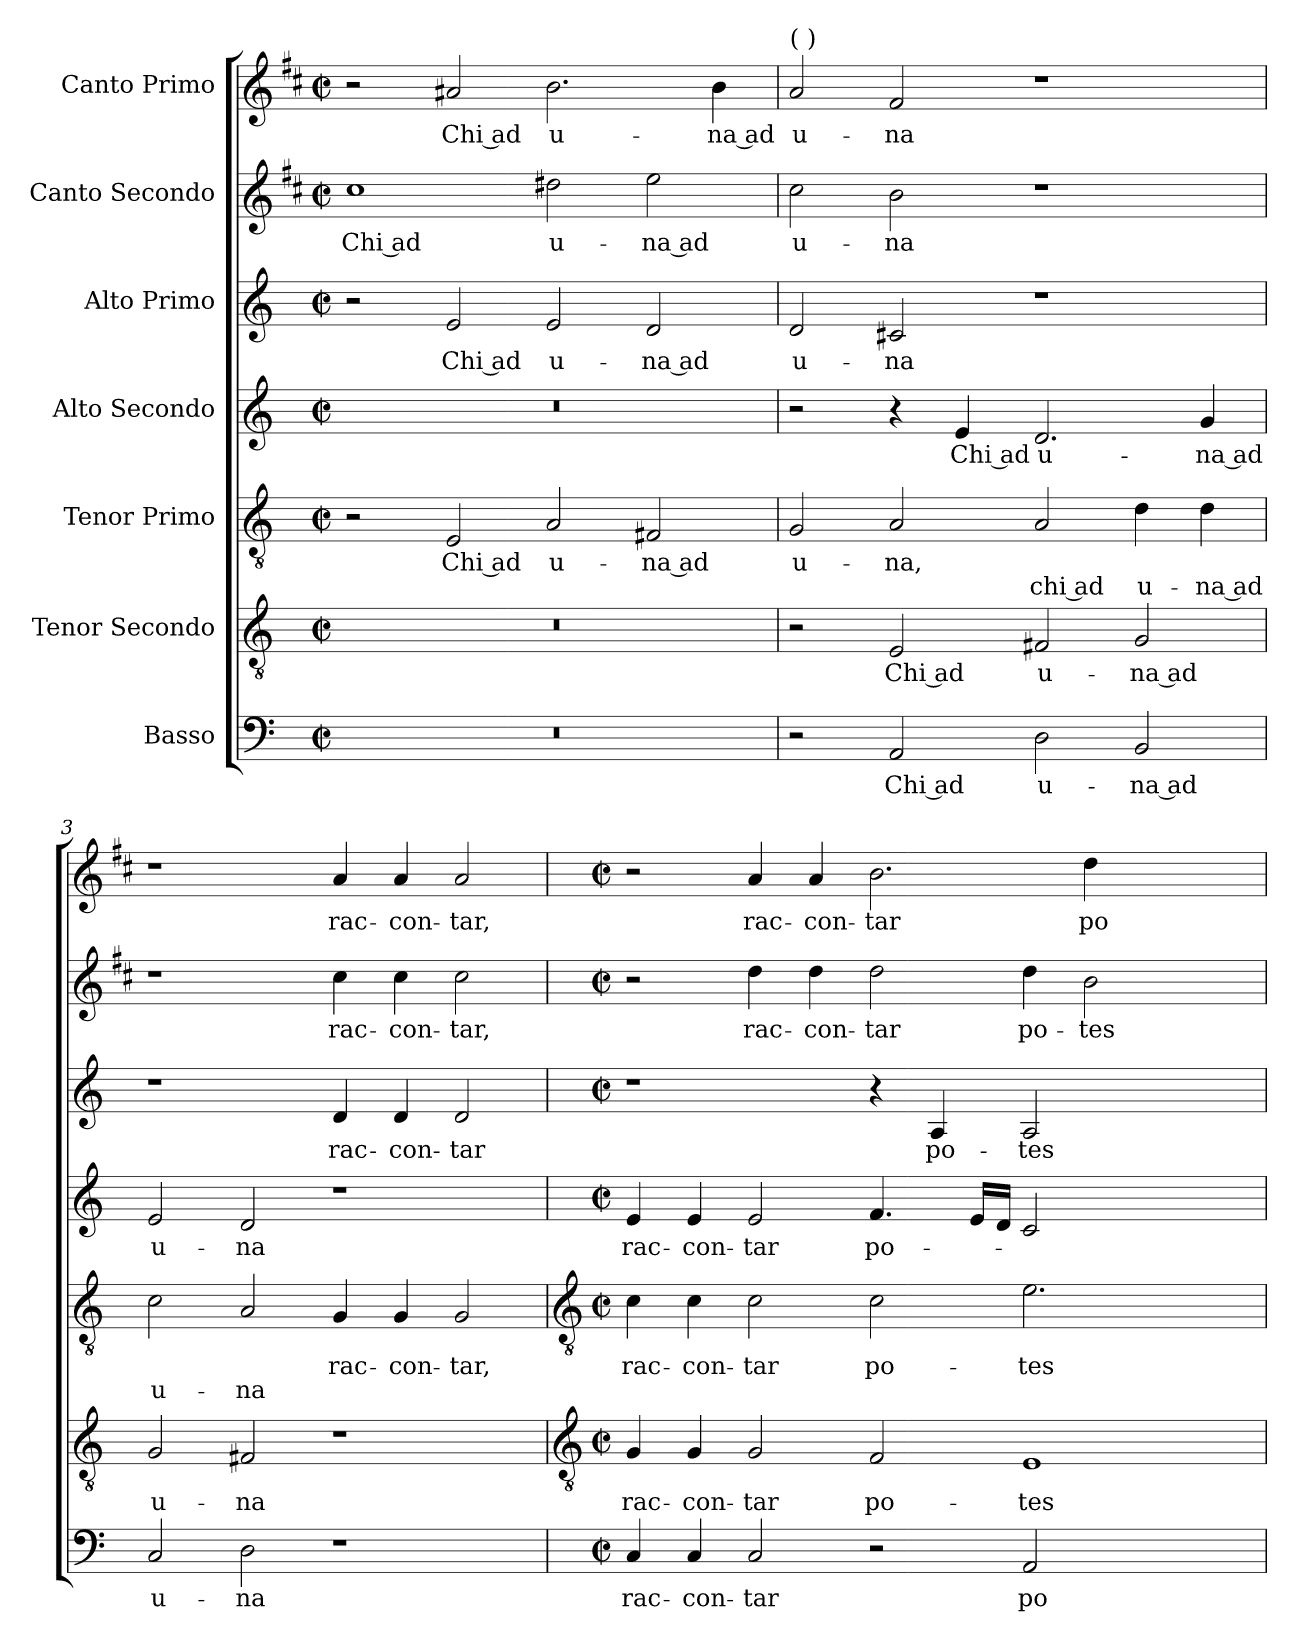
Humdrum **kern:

**kern	**text	**kern	**text	**kern	**text	**text	**kern	**text	**kern	**text	**kern	**text	**kern	**text
*part7	*part7	*part6	*part6	*part5	*part5	*part5	*part4	*part4	*part3	*part3	*part2	*part2	*part1	*part1
*staff7	*staff7	*staff6	*staff6	*staff5	*staff5	*staff5	*staff4	*staff4	*staff3	*staff3	*staff2	*staff2	*staff1	*staff1
*I"Basso	*	*I"Tenor Secondo	*	*I"Tenor Primo	*	*	*I"Alto Secondo	*	*I"Alto Primo	*	*I"Canto Secondo	*	*I"Canto Primo	*
*clefF4	*	*clefGv2	*	*clefGv2	*	*	*clefG2	*	*clefG2	*	*clefG2	*	*clefG2	*
*	*	*	*	*	*	*	*	*	*	*	*ITrd1c2	*	*ITrd1c2	*
*k[]	*	*k[]	*	*k[]	*	*	*k[]	*	*k[]	*	*k[]	*	*k[]	*
*C:	*	*C:	*	*C:	*	*	*C:	*	*C:	*	*C:	*	*C:	*
*M4/2	*	*M4/2	*	*M4/2	*	*	*M4/2	*	*M4/2	*	*M4/2	*	*M4/2	*
*met(c|)	*	*met(c|)	*	*met(c|)	*	*	*met(c|)	*	*met(c|)	*	*met(c|)	*	*met(c|)	*
=1	=1	=1	=1	=1	=1	=1	=1	=1	=1	=1	=1	=1	=1	=1
!	!	!	!	!	!	!	!	!	!	!	!	!LO:LY:b	!	!
0r	.	0r	.	2r	.	.	0r	.	2r	.	1b	Chi ad	2r	.
!	!	!	!	!	!LO:LY:b	!	!	!	!	!LO:LY:b	!	!	!	!LO:LY:b
.	.	.	.	2E	Chi ad	.	.	.	2e	Chi ad	.	.	2g#X	Chi ad
!	!	!	!	!	!LO:LY:b	!	!	!	!	!LO:LY:b	!	!LO:LY:b	!	!LO:LY:b
.	.	.	.	2A	u-	.	.	.	2e	u-	2cc#X	u-	2.a	u-
!	!	!	!	!	!LO:LY:b	!	!	!	!	!LO:LY:b	!	!LO:LY:b	!	!
.	.	.	.	2F#X	-na ad	.	.	.	2d	-na ad	2dd	-na ad	.	.
!	!	!	!	!	!	!	!	!	!	!	!	!	!	!LO:LY:b
.	.	.	.	.	.	.	.	.	.	.	.	.	4a	-na ad
=2	=2	=2	=2	=2	=2	=2	=2	=2	=2	=2	=2	=2	=2	=2
!	!	!	!	!	!	!	!	!	!	!	!	!	!LO:TX:a:t=(  )	!
!	!	!	!	!	!LO:LY:b	!	!	!	!	!LO:LY:b	!	!LO:LY:b	!	!LO:LY:b
2r	.	2r	.	2G	u-	.	2r	.	2d	u-	2b	u-	2g	u-
!	!LO:LY:b	!	!LO:LY:b	!	!LO:LY:b	!	!	!	!	!LO:LY:b	!	!LO:LY:b	!	!LO:LY:b
2AA	Chi ad	2E	Chi ad	2A	-na,	.	4r	.	2c#X	-na	2a	-na	2e	-na
!	!	!	!	!	!	!	!	!LO:LY:b	!	!	!	!	!	!
.	.	.	.	.	.	.	4e	Chi ad	.	.	.	.	.	.
!	!LO:LY:b	!	!LO:LY:b	!	!	!LO:LY:b	!	!LO:LY:b	!	!	!	!	!	!
2D	u-	2F#X	u-	2A	.	chi ad	2.d	u-	1r	.	1r	.	1r	.
!	!LO:LY:b	!	!LO:LY:b	!	!	!LO:LY:b	!	!	!	!	!	!	!	!
2BB	-na ad	2G	-na ad	4d	.	u-	.	.	.	.	.	.	.	.
!	!	!	!	!	!	!LO:LY:b	!	!LO:LY:b	!	!	!	!	!	!
.	.	.	.	4d	.	-na ad	4g	-na ad	.	.	.	.	.	.
=3	=3	=3	=3	=3	=3	=3	=3	=3	=3	=3	=3	=3	=3	=3
!	!LO:LY:b	!	!LO:LY:b	!	!	!LO:LY:b	!	!LO:LY:b	!	!	!	!	!	!
2C	u-	2G	u-	2c	.	u-	2e	u-	1r	.	1r	.	1r	.
!	!LO:LY:b	!	!LO:LY:b	!	!	!LO:LY:b	!	!LO:LY:b	!	!	!	!	!	!
2D	-na	2F#X	-na	2A	.	-na	2d	-na	.	.	.	.	.	.
!	!	!	!	!	!LO:LY:b	!	!	!	!	!LO:LY:b	!	!LO:LY:b	!	!LO:LY:b
1r	.	1r	.	4G	rac-	.	1r	.	4d	rac-	4b	rac-	4g	rac-
!	!	!	!	!	!LO:LY:b	!	!	!	!	!LO:LY:b	!	!LO:LY:b	!	!LO:LY:b
.	.	.	.	4G	-con-	.	.	.	4d	-con-	4b	-con-	4g	-con-
!	!	!	!	!	!LO:LY:b	!	!	!	!	!LO:LY:b	!	!LO:LY:b	!	!LO:LY:b
.	.	.	.	2G	-tar,	.	.	.	2d	-tar	2b	-tar,	2g	-tar,
!!LO:LB:g=z
=4	=4	=4	=4	=4	=4	=4	=4	=4	=4	=4	=4	=4	=4	=4
*	*	*clefGv2	*	*clefGv2	*	*	*	*	*	*	*	*	*	*
*M4/2	*	*M4/2	*	*M4/2	*	*	*M4/2	*	*M4/2	*	*M4/2	*	*M4/2	*
*met(c|)	*	*met(c|)	*	*met(c|)	*	*	*met(c|)	*	*met(c|)	*	*met(c|)	*	*met(c|)	*
!	!LO:LY:b	!	!LO:LY:b	!	!LO:LY:b	!	!	!LO:LY:b	!	!	!	!	!	!
4C	rac-	4G	rac-	4c	rac-	.	4e	rac-	1r	.	2r	.	2r	.
!	!LO:LY:b	!	!LO:LY:b	!	!LO:LY:b	!	!	!LO:LY:b	!	!	!	!	!	!
4C	-con-	4G	-con-	4c	-con-	.	4e	-con-	.	.	.	.	.	.
!	!LO:LY:b	!	!LO:LY:b	!	!LO:LY:b	!	!	!LO:LY:b	!	!	!	!LO:LY:b	!	!LO:LY:b
2C	-tar	2G	-tar	2c	-tar	.	2e	-tar	.	.	4cc	rac-	4g	rac-
!	!	!	!	!	!	!	!	!	!	!	!	!LO:LY:b	!	!LO:LY:b
.	.	.	.	.	.	.	.	.	.	.	4cc	-con-	4g	-con-
!	!	!	!LO:LY:b	!	!LO:LY:b	!	!	!LO:LY:b	!	!	!	!LO:LY:b	!	!LO:LY:b
2r	.	2F	po-	2c	po-	.	4.f	po-	4r	.	2cc	-tar	2.a	-tar
!	!	!	!	!	!	!	!	!	!	!LO:LY:b	!	!	!	!
.	.	.	.	.	.	.	.	.	4A	po-	.	.	.	.
.	.	.	.	.	.	.	16eLL	.	.	.	.	.	.	.
.	.	.	.	.	.	.	16dJJ	.	.	.	.	.	.	.
!	!LO:LY:b	!	!LO:LY:b	!	!LO:LY:b	!	!	!	!	!LO:LY:b	!	!LO:LY:b	!	!
2AA	po-	1E	-tes-	2.e	-tes-	.	2c	.	2A	-tes-	4cc	po-	.	.
!	!	!	!	!	!	!	!	!	!	!	!	!LO:LY:b	!	!LO:LY:b
.	.	.	.	.	.	.	.	.	.	.	2a	-tes-	4cc	po-
2ryy	.	.	.	.	.	.	2ryy	.	2ryy	.	.	.	2ryy	.
.	.	.	.	4ryy	.	.	.	.	.	.	4ryy	.	.	.
=	=	=	=	=	=	=	=	=	=	=	=	=	=	=
*-	*-	*-	*-	*-	*-	*-	*-	*-	*-	*-	*-	*-	*-	*-
